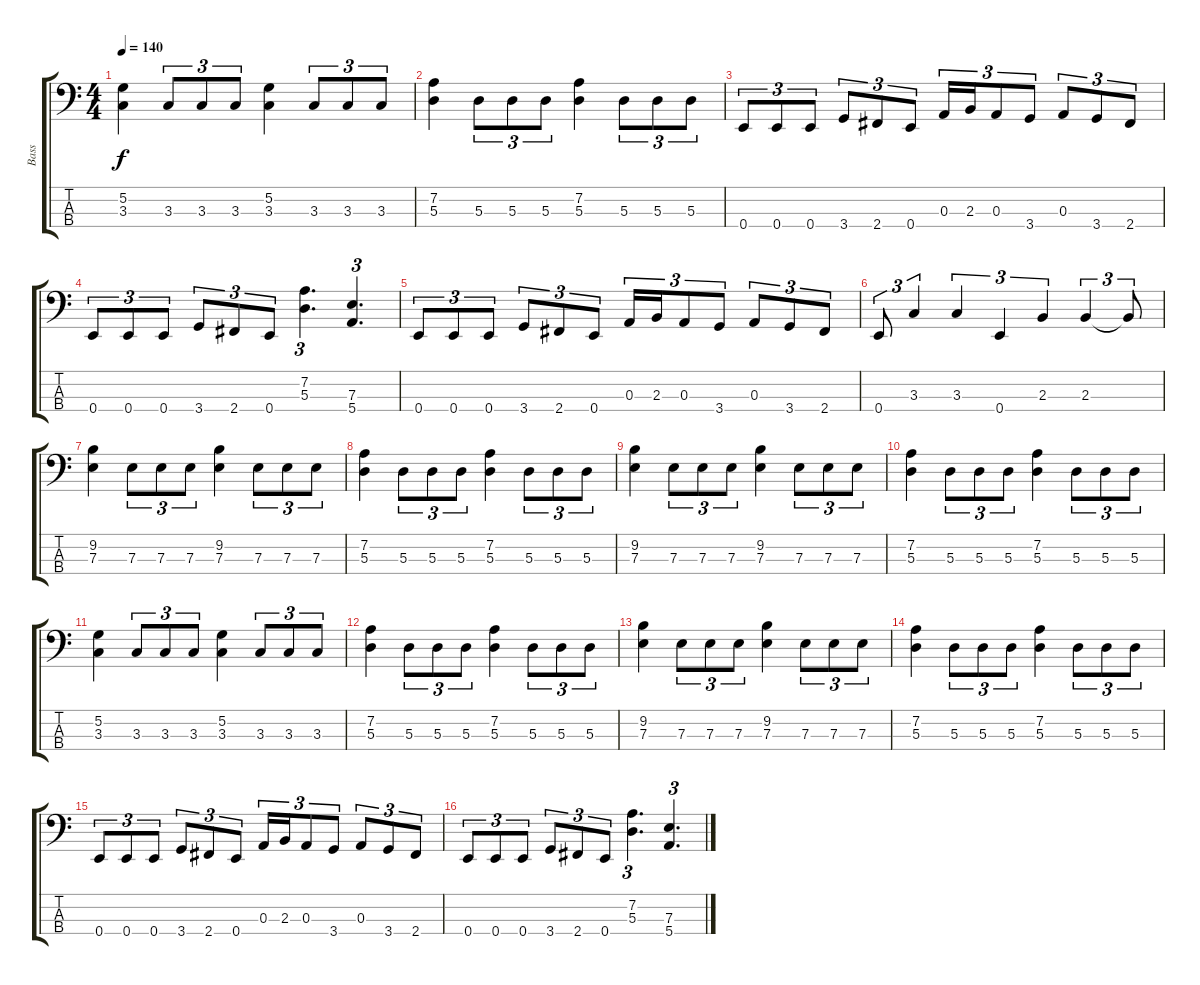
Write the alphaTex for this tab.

\track ("Bass" "Bass") {instrument electricbassfinger}
\staff {score tabs}
\tuning (G2 D2 A1 E1) {hide}
\ts (4 4)
\tempo 140
\clef f4
\ks c
(5.2 3.3).4{dy f} 3.3.8{tu (3 2)} 3.3.8{tu (3 2)} 3.3.8{tu (3 2)} (5.2 3.3).4 3.3.8{tu (3 2)} 3.3.8{tu (3 2)} 3.3.8{tu (3 2)} |
(7.2 5.3).4 5.3.8{tu (3 2)} 5.3.8{tu (3 2)} 5.3.8{tu (3 2)} (7.2 5.3).4 5.3.8{tu (3 2)} 5.3.8{tu (3 2)} 5.3.8{tu (3 2)} |
0.4.8{tu (3 2)} 0.4.8{tu (3 2)} 0.4.8{tu (3 2)} 3.4.8{tu (3 2)} 2.4.8{tu (3 2)} 0.4.8{tu (3 2)} 0.3.16{tu (3 2)} 2.3.16{tu (3 2)} 0.3.8{tu (3 2)} 3.4.8{tu (3 2)} 0.3.8{tu (3 2)} 3.4.8{tu (3 2)} 2.4.8{tu (3 2)} |
0.4.8{tu (3 2)} 0.4.8{tu (3 2)} 0.4.8{tu (3 2)} 3.4.8{tu (3 2)} 2.4.8{tu (3 2)} 0.4.8{tu (3 2)} (7.2 5.3).4{d tu (3 2)} (7.3 5.4).4{d tu (3 2)} |
0.4.8{tu (3 2)} 0.4.8{tu (3 2)} 0.4.8{tu (3 2)} 3.4.8{tu (3 2)} 2.4.8{tu (3 2)} 0.4.8{tu (3 2)} 0.3.16{tu (3 2)} 2.3.16{tu (3 2)} 0.3.8{tu (3 2)} 3.4.8{tu (3 2)} 0.3.8{tu (3 2)} 3.4.8{tu (3 2)} 2.4.8{tu (3 2)} |
0.4.8{tu (3 2)} 3.3.4{tu (3 2)} 3.3.4{tu (3 2)} 0.4.4{tu (3 2)} 2.3.4{tu (3 2)} 2.3.4{tu (3 2)} 2.3{t}.8{tu (3 2)} |
(9.2 7.3).4 7.3.8{tu (3 2)} 7.3.8{tu (3 2)} 7.3.8{tu (3 2)} (9.2 7.3).4 7.3.8{tu (3 2)} 7.3.8{tu (3 2)} 7.3.8{tu (3 2)} |
(7.2 5.3).4 5.3.8{tu (3 2)} 5.3.8{tu (3 2)} 5.3.8{tu (3 2)} (7.2 5.3).4 5.3.8{tu (3 2)} 5.3.8{tu (3 2)} 5.3.8{tu (3 2)} |
(9.2 7.3).4 7.3.8{tu (3 2)} 7.3.8{tu (3 2)} 7.3.8{tu (3 2)} (9.2 7.3).4 7.3.8{tu (3 2)} 7.3.8{tu (3 2)} 7.3.8{tu (3 2)} |
(7.2 5.3).4 5.3.8{tu (3 2)} 5.3.8{tu (3 2)} 5.3.8{tu (3 2)} (7.2 5.3).4 5.3.8{tu (3 2)} 5.3.8{tu (3 2)} 5.3.8{tu (3 2)} |
(5.2 3.3).4 3.3.8{tu (3 2)} 3.3.8{tu (3 2)} 3.3.8{tu (3 2)} (5.2 3.3).4 3.3.8{tu (3 2)} 3.3.8{tu (3 2)} 3.3.8{tu (3 2)} |
(7.2 5.3).4 5.3.8{tu (3 2)} 5.3.8{tu (3 2)} 5.3.8{tu (3 2)} (7.2 5.3).4 5.3.8{tu (3 2)} 5.3.8{tu (3 2)} 5.3.8{tu (3 2)} |
(9.2 7.3).4 7.3.8{tu (3 2)} 7.3.8{tu (3 2)} 7.3.8{tu (3 2)} (9.2 7.3).4 7.3.8{tu (3 2)} 7.3.8{tu (3 2)} 7.3.8{tu (3 2)} |
(7.2 5.3).4 5.3.8{tu (3 2)} 5.3.8{tu (3 2)} 5.3.8{tu (3 2)} (7.2 5.3).4 5.3.8{tu (3 2)} 5.3.8{tu (3 2)} 5.3.8{tu (3 2)} |
0.4.8{tu (3 2)} 0.4.8{tu (3 2)} 0.4.8{tu (3 2)} 3.4.8{tu (3 2)} 2.4.8{tu (3 2)} 0.4.8{tu (3 2)} 0.3.16{tu (3 2)} 2.3.16{tu (3 2)} 0.3.8{tu (3 2)} 3.4.8{tu (3 2)} 0.3.8{tu (3 2)} 3.4.8{tu (3 2)} 2.4.8{tu (3 2)} |
0.4.8{tu (3 2)} 0.4.8{tu (3 2)} 0.4.8{tu (3 2)} 3.4.8{tu (3 2)} 2.4.8{tu (3 2)} 0.4.8{tu (3 2)} (7.2 5.3).4{d tu (3 2)} (7.3 5.4).4{d tu (3 2)}
